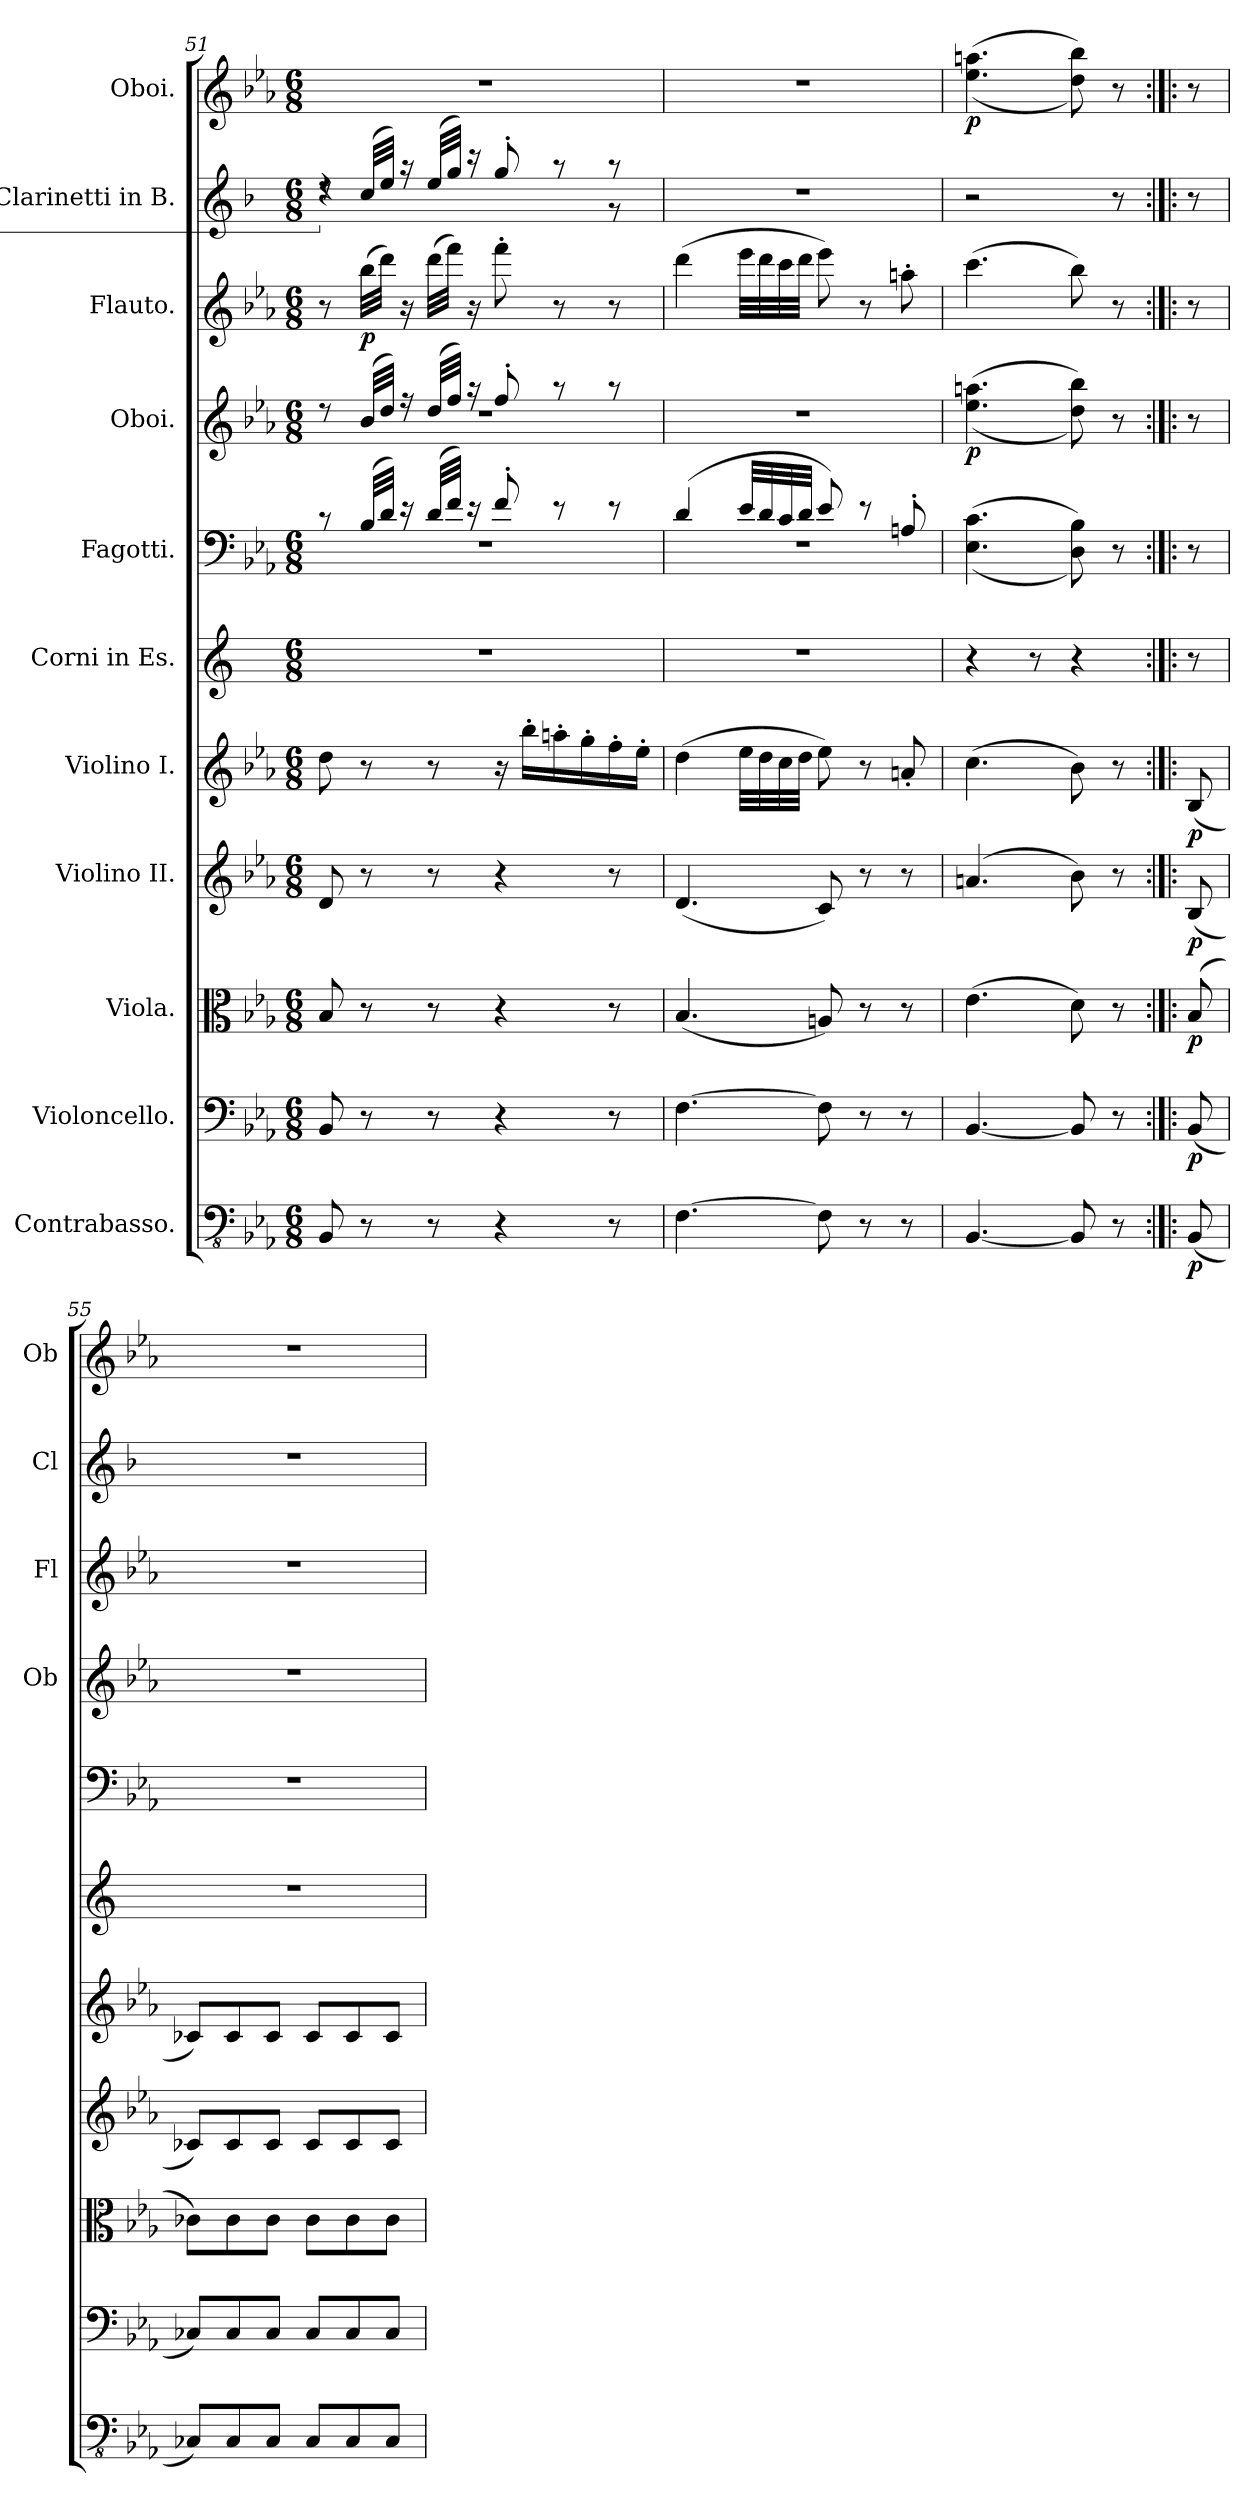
**kern	**dynam	**kern	**dynam	**kern	**dynam	**kern	**dynam	**kern	**dynam	**kern	**kern	**kern	**dynam	**kern	**dynam	**kern	**kern	**dynam
*part11	*part11	*part10	*part10	*part9	*part9	*part8	*part8	*part7	*part7	*part6	*part5	*part4	*part4	*part3	*part3	*part2	*part1	*part1
*staff11	*staff11	*staff10	*staff10	*staff9	*staff9	*staff8	*staff8	*staff7	*staff7	*staff6	*staff5	*staff4	*staff4	*staff3	*staff3	*staff2	*staff1	*staff1
*I"Contrabasso.	*	*I"Violoncello.	*	*I"Viola.	*	*I"Violino II.	*	*I"Violino I.	*	*I"Corni in Es.	*I"Fagotti.	*I"Oboi.	*	*I"Flauto.	*	*I"Clarinetti in B.	*I"Oboi.	*
*	*	*	*	*	*	*	*	*	*	*	*	*I'Ob	*	*I'Fl	*	*I'Cl	*I'Ob	*
*clefFv4	*	*clefF4	*	*clefC3	*	*clefG2	*	*clefG2	*	*clefG2	*clefF4	*clefG2	*	*clefG2	*	*clefG2	*clefG2	*
*	*	*	*	*	*	*	*	*	*	*ITrd5c9	*	*	*	*	*	*ITrd1c2	*	*
*k[b-e-a-]	*	*k[b-e-a-]	*	*k[b-e-a-]	*	*k[b-e-a-]	*	*k[b-e-a-]	*	*k[b-e-a-]	*k[b-e-a-]	*k[b-e-a-]	*	*k[b-e-a-]	*	*k[b-e-a-]	*k[b-e-a-]	*
*M6/8	*	*M6/8	*	*M6/8	*	*M6/8	*	*M6/8	*	*M6/8	*M6/8	*M6/8	*	*M6/8	*	*M6/8	*M6/8	*
=51	=51	=51	=51	=51	=51	=51	=51	=51	=51	=51	=51	=51	=51	=51	=51	=51	=51	=51
*	*	*	*	*	*	*	*	*	*	*	*^	*^	*	*	*	*^	*	*
!	!	!	!	!	!	!	!	!	!	!	!	!	!	!	!	!	!	!	!LO:N:vis=2.	!	!
8BBB-/	.	8BB-/	.	8B-/	.	8d/	.	8dd\	.	2.r	8r	2.rF	8r	2.rdd	.	8r	.	8r	8%5rdd	2.r	.
!	!	!	!	!	!	!	!	!	!	!	!	!	!	!	!	!	!LO:DY:b	!	!	!	!
8r	.	8r	.	8r	.	8r	.	8r	.	.	(>32B-/LLL	.	(>32b-/LLL	.	.	(>32bb-\LLL	p	(>32b-/LLL	.	.	.
.	.	.	.	.	.	.	.	.	.	.	32d/JJJ)	.	32dd/JJJ)	.	.	32ddd\JJJ)	.	32dd/JJJ)	.	.	.
.	.	.	.	.	.	.	.	.	.	.	16r	.	16r	.	.	16r	.	16r	.	.	.
8r	.	8r	.	8r	.	8r	.	8r	.	.	(>32d/LLL	.	(>32dd/LLL	.	.	(>32ddd\LLL	.	(>32dd/LLL	.	.	.
.	.	.	.	.	.	.	.	.	.	.	32f/JJJ)	.	32ff/JJJ)	.	.	32fff\JJJ)	.	32ff/JJJ)	.	.	.
.	.	.	.	.	.	.	.	.	.	.	16r	.	16r	.	.	16r	.	16r	.	.	.
4r	.	4r	.	4r	.	4r	.	16r	.	.	8f'/	.	8ff'/	.	.	8fff'\	.	8ff'/	.	.	.
.	.	.	.	.	.	.	.	16bb-'\LL	.	.	.	.	.	.	.	.	.	.	.	.	.
.	.	.	.	.	.	.	.	16aan'\	.	.	8r	.	8r	.	.	8r	.	8r	.	.	.
.	.	.	.	.	.	.	.	16gg'\	.	.	.	.	.	.	.	.	.	.	.	.	.
8r	.	8r	.	8r	.	8r	.	16ff'\	.	.	8r	.	8r	.	.	8r	.	8r	8r	.	.
.	.	.	.	.	.	.	.	16ee-'\JJ	.	.	.	.	.	.	.	.	.	.	.	.	.
*	*	*	*	*	*	*	*	*	*	*	*	*	*v	*v	*	*	*	*v	*v	*	*
!!LO:PB:g=z
=52	=52	=52	=52	=52	=52	=52	=52	=52	=52	=52	=52	=52	=52	=52	=52	=52	=52	=52	=52
[4.FF\	.	[4.F\	.	(<4.B-/	.	(<4.d/	.	(>4dd\	.	2.r	(>4d/	2.rF	2.r	.	(>4ddd\	.	2.r	2.r	.
.	.	.	.	.	.	.	.	32ee-\LLL	.	.	32e-/LLL	.	.	.	32eee-\LLL	.	.	.	.
.	.	.	.	.	.	.	.	32dd\	.	.	32d/	.	.	.	32ddd\	.	.	.	.
.	.	.	.	.	.	.	.	32cc\	.	.	32c/	.	.	.	32ccc\	.	.	.	.
.	.	.	.	.	.	.	.	32dd\JJJ	.	.	32d/JJJ	.	.	.	32ddd\JJJ	.	.	.	.
8FF\]	.	8F\]	.	8An/)	.	8c/)	.	8ee-\)	.	.	8e-/)	.	.	.	8eee-\)	.	.	.	.
8r	.	8r	.	8r	.	8r	.	8r	.	.	8r	.	.	.	8r	.	.	.	.
8r	.	8r	.	8r	.	8r	.	8an'/	.	.	8An'/	.	.	.	8aan'\	.	.	.	.
*	*	*	*	*	*	*	*	*	*	*	*v	*v	*	*	*	*	*	*	*
=53	=53	=53	=53	=53	=53	=53	=53	=53	=53	=53	=53	=53	=53	=53	=53	=53	=53	=53
!	!	!	!	!	!	!	!	!	!	!	!	!	!LO:DY:b	!	!	!	!	!LO:DY:b
[4.BBB-/	.	[4.BB-/	.	(>4.e-\	.	(>4.an/	.	(>4.cc\	.	4r	(>(<4.E-\ 4.c\	(>(<4.ee-\ 4.aan\	p	(>4.ccc\	.	2r	(>(<4.ee-\ 4.aan\	p
.	.	.	.	.	.	.	.	.	.	8r	.	.	.	.	.	.	.	.
8BBB-/]	.	8BB-/]	.	8d\)	.	8b-\)	.	8b-\)	.	4r	8D\ 8B-\))	8dd\ 8bb-\))	.	8bb-\)	.	.	8dd\ 8bb-\))	.
8r	.	8r	.	8r	.	8r	.	8r	.	.	8r	8r	.	8r	.	8r	8r	.
=54:|!|:	=54:|!|:	=54:|!|:	=54:|!|:	=54:|!|:	=54:|!|:	=54:|!|:	=54:|!|:	=54:|!|:	=54:|!|:	=54:|!|:	=54:|!|:	=54:|!|:	=54:|!|:	=54:|!|:	=54:|!|:	=54:|!|:	=54:|!|:	=54:|!|:
!	!LO:DY:b	!	!LO:DY:b	!	!LO:DY:b	!	!LO:DY:b	!	!LO:DY:b	!	!	!	!	!	!	!	!	!
(<8BBB-/	p	(<8BB-/	p	(<8B-/	p	(<8B-/	p	(<8B-/	p	8r	8r	8r	.	8r	.	8r	8r	.
=55	=55	=55	=55	=55	=55	=55	=55	=55	=55	=55	=55	=55	=55	=55	=55	=55	=55	=55
8CC-X/L)	.	8C-X/L)	.	8c-X\L)	.	8c-X/L)	.	8c-X/L)	.	2.r	2.r	2.r	.	2.r	.	2.r	2.r	.
8CC-/	.	8C-/	.	8c-\	.	8c-/	.	8c-/	.	.	.	.	.	.	.	.	.	.
8CC-/J	.	8C-/J	.	8c-\J	.	8c-/J	.	8c-/J	.	.	.	.	.	.	.	.	.	.
8CC-/L	.	8C-/L	.	8c-\L	.	8c-/L	.	8c-/L	.	.	.	.	.	.	.	.	.	.
8CC-/	.	8C-/	.	8c-\	.	8c-/	.	8c-/	.	.	.	.	.	.	.	.	.	.
8CC-/J	.	8C-/J	.	8c-\J	.	8c-/J	.	8c-/J	.	.	.	.	.	.	.	.	.	.
=	=	=	=	=	=	=	=	=	=	=	=	=	=	=	=	=	=	=
*-	*-	*-	*-	*-	*-	*-	*-	*-	*-	*-	*-	*-	*-	*-	*-	*-	*-	*-
